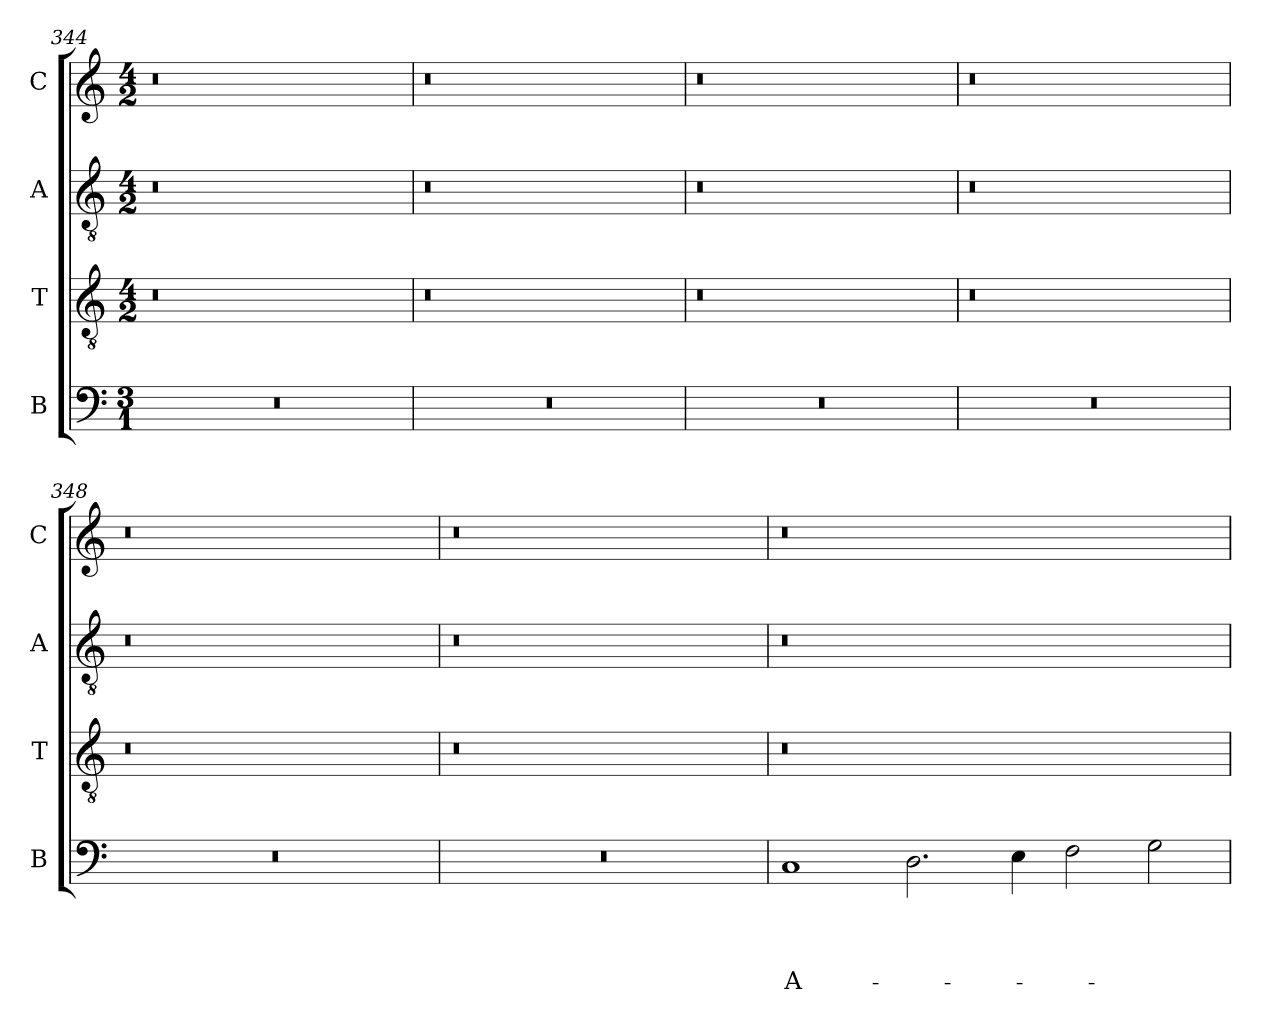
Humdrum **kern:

**kern	**text	**text	**text	**text	**kern	**kern	**kern
*part4	*part4	*part4	*part4	*part4	*part3	*part2	*part1
*staff4	*staff4	*staff4	*staff4	*staff4	*staff3	*staff2	*staff1
*I"B	*	*	*	*	*I"T	*I"A	*I"C
*I'B	*	*	*	*	*I'T	*I'A	*I'C
*clefF4	*	*	*	*	*clefGv2	*clefGv2	*clefG2
*k[]	*	*	*	*	*k[]	*k[]	*k[]
*C:	*	*	*	*	*C:	*C:	*C:
*M3/1	*	*	*	*	*M4/2	*M4/2	*M4/2
=344	=344	=344	=344	=344	=344	=344	=344
0.r	.	.	.	.	0r	0r	0r
.	.	.	.	.	1ryy	1ryy	1ryy
=345	=345	=345	=345	=345	=345	=345	=345
0.r	.	.	.	.	0r	0r	0r
.	.	.	.	.	1ryy	1ryy	1ryy
=346	=346	=346	=346	=346	=346	=346	=346
0.r	.	.	.	.	0r	0r	0r
.	.	.	.	.	1ryy	1ryy	1ryy
=347	=347	=347	=347	=347	=347	=347	=347
0.r	.	.	.	.	0r	0r	0r
.	.	.	.	.	1ryy	1ryy	1ryy
=348	=348	=348	=348	=348	=348	=348	=348
0.r	.	.	.	.	0r	0r	0r
.	.	.	.	.	1ryy	1ryy	1ryy
=349	=349	=349	=349	=349	=349	=349	=349
0.r	.	.	.	.	0r	0r	0r
.	.	.	.	.	1ryy	1ryy	1ryy
=350	=350	=350	=350	=350	=350	=350	=350
!	!	!	!	!LO:LY:b	!	!	!
1C	.	.	.	-A-	0r	0r	0r
2.D\	.	.	.	.	.	.	.
4E\	.	.	.	.	.	.	.
2F\	.	.	.	.	1ryy	1ryy	1ryy
2G\	.	.	.	.	.	.	.
=	=	=	=	=	=	=	=
*-	*-	*-	*-	*-	*-	*-	*-
